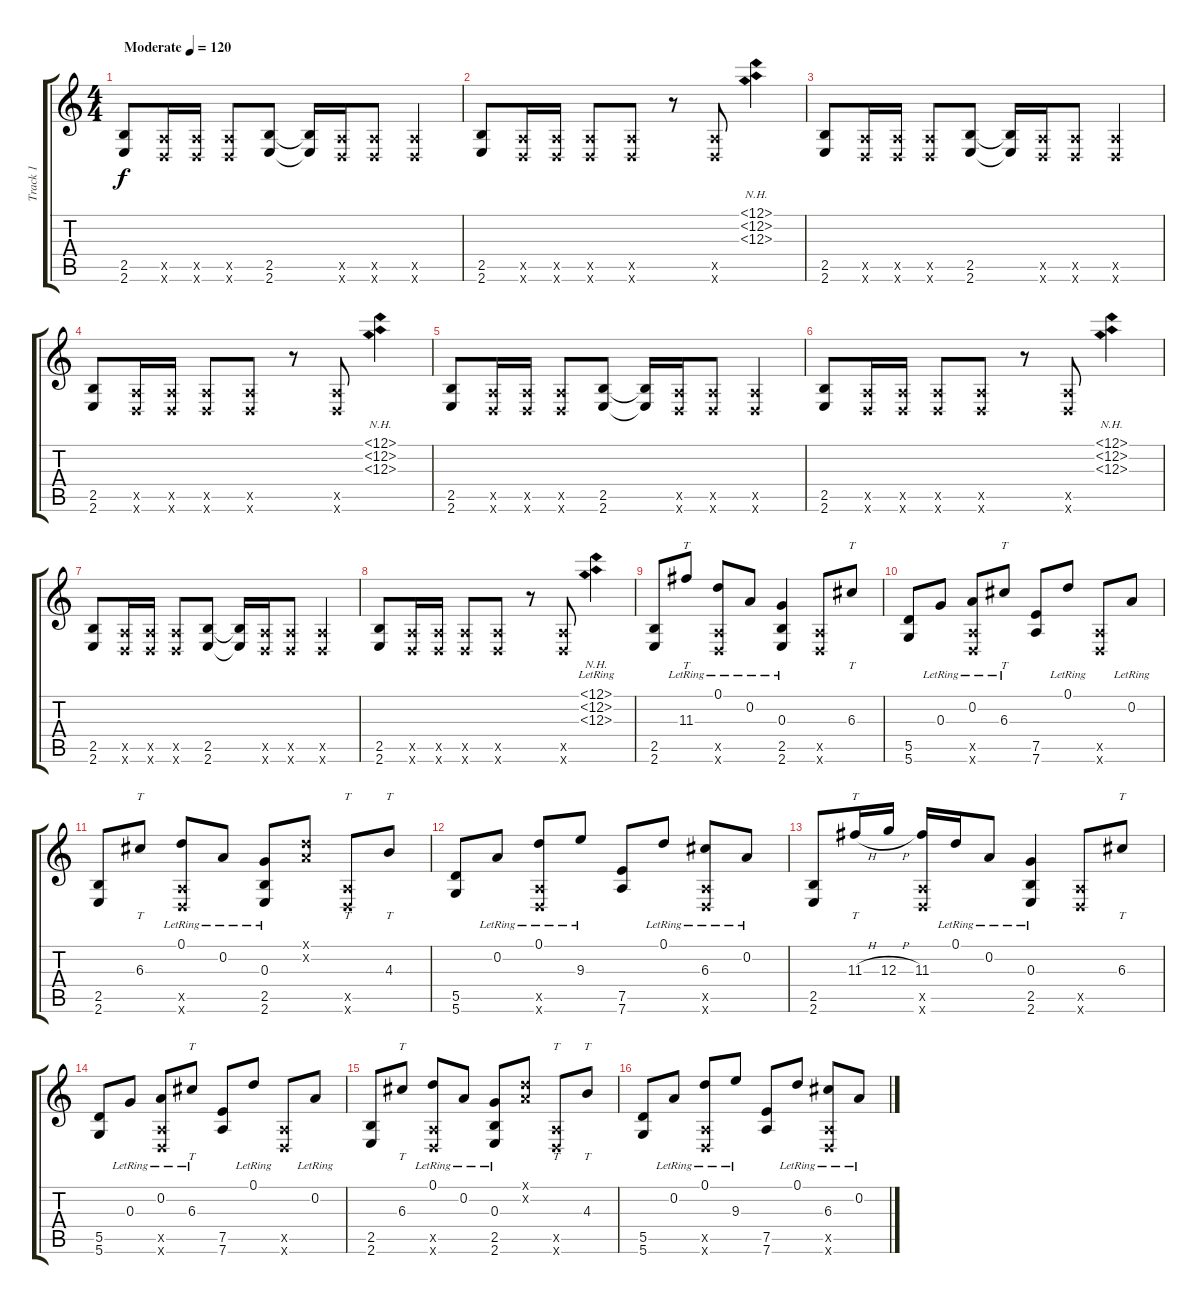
\track ("Track 1" "Track 1") {instrument acousticguitarsteel}
\staff {score tabs}
\tuning (D4 A3 G3 D3 A2 D2) {hide}
\ts (4 4)
\tempo (120 "Moderate")
\clef g2
\ks c
(2.5 2.6).8{dy f instrument acousticguitarsteel} (0.5{x} 0.6{x}).16 (0.5{x} 0.6{x}).16 (0.5{x} 0.6{x}).8 (2.5 2.6).8 (2.5{t} 2.6{t}).16 (0.5{x} 0.6{x}).16 (0.5{x} 0.6{x}).8 (0.5{x} 0.6{x}).4 |
(2.5 2.6).8 (0.5{x} 0.6{x}).16 (0.5{x} 0.6{x}).16 (0.5{x} 0.6{x}).8 (0.5{x} 0.6{x}).8 r.8 (0.5{x} 0.6{x}).8 (12.1{nh} 12.2{nh} 12.3{nh}).4 |
(2.5 2.6).8 (0.5{x} 0.6{x}).16 (0.5{x} 0.6{x}).16 (0.5{x} 0.6{x}).8 (2.5 2.6).8 (2.5{t} 2.6{t}).16 (0.5{x} 0.6{x}).16 (0.5{x} 0.6{x}).8 (0.5{x} 0.6{x}).4 |
(2.5 2.6).8 (0.5{x} 0.6{x}).16 (0.5{x} 0.6{x}).16 (0.5{x} 0.6{x}).8 (0.5{x} 0.6{x}).8 r.8 (0.5{x} 0.6{x}).8 (12.1{nh} 12.2{nh} 12.3{nh}).4 |
(2.5 2.6).8 (0.5{x} 0.6{x}).16 (0.5{x} 0.6{x}).16 (0.5{x} 0.6{x}).8 (2.5 2.6).8 (2.5{t} 2.6{t}).16 (0.5{x} 0.6{x}).16 (0.5{x} 0.6{x}).8 (0.5{x} 0.6{x}).4 |
(2.5 2.6).8 (0.5{x} 0.6{x}).16 (0.5{x} 0.6{x}).16 (0.5{x} 0.6{x}).8 (0.5{x} 0.6{x}).8 r.8 (0.5{x} 0.6{x}).8 (12.1{nh} 12.2{nh} 12.3{nh}).4 |
(2.5 2.6).8 (0.5{x} 0.6{x}).16 (0.5{x} 0.6{x}).16 (0.5{x} 0.6{x}).8 (2.5 2.6).8 (2.5{t} 2.6{t}).16 (0.5{x} 0.6{x}).16 (0.5{x} 0.6{x}).8 (0.5{x} 0.6{x}).4 |
(2.5 2.6).8 (0.5{x} 0.6{x}).16 (0.5{x} 0.6{x}).16 (0.5{x} 0.6{x}).8 (0.5{x} 0.6{x}).8 r.8 (0.5{x} 0.6{x}).8 (12.1{nh} 12.2{nh} 12.3{nh lr}).4 |
(2.5 2.6).8 11.3{lr}.8{tt} (0.1{lr} 0.5{x} 0.6{x}).8 0.2{lr}.8 (0.3{lr} 2.5 2.6).4 (0.5{x} 0.6{x}).8 6.3.8{tt} |
(5.5 5.6).8 0.3{lr}.8 (0.2{lr} 0.5{x} 0.6{x}).8 6.3{lr}.8{tt} (7.5 7.6).8 0.1{lr}.8 (0.5{x} 0.6{x}).8 0.2{lr}.8 |
(2.5 2.6).8 6.3.8{tt} (0.1{lr} 0.5{x} 0.6{x}).8 0.2{lr}.8 (0.3{lr} 2.5 2.6).8 (0.1{x} 0.2{x}).8 (0.5{x} 0.6{x}).8{tt} 4.3.8{tt} |
(5.5 5.6).8 0.2{lr}.8 (0.1{lr} 0.5{x} 0.6{x}).8 9.3{lr}.8 (7.5 7.6).8 0.1{lr}.8 (6.3{lr} 0.5{x} 0.6{x}).8 0.2{lr}.8 |
(2.5 2.6).8 11.3{h}.16{tt} 12.3{h}.16 (11.3 0.5{x} 0.6{x}).16 0.1{lr}.16 0.2{lr}.8 (0.3{lr} 2.5 2.6).4 (0.5{x} 0.6{x}).8 6.3.8{tt} |
(5.5 5.6).8 0.3{lr}.8 (0.2{lr} 0.5{x} 0.6{x}).8 6.3{lr}.8{tt} (7.5 7.6).8 0.1{lr}.8 (0.5{x} 0.6{x}).8 0.2{lr}.8 |
(2.5 2.6).8 6.3.8{tt} (0.1{lr} 0.5{x} 0.6{x}).8 0.2{lr}.8 (0.3{lr} 2.5 2.6).8 (0.1{x} 0.2{x}).8 (0.5{x} 0.6{x}).8{tt} 4.3.8{tt} |
(5.5 5.6).8 0.2{lr}.8 (0.1{lr} 0.5{x} 0.6{x}).8 9.3{lr}.8 (7.5 7.6).8 0.1{lr}.8 (6.3{lr} 0.5{x} 0.6{x}).8 0.2{lr}.8
